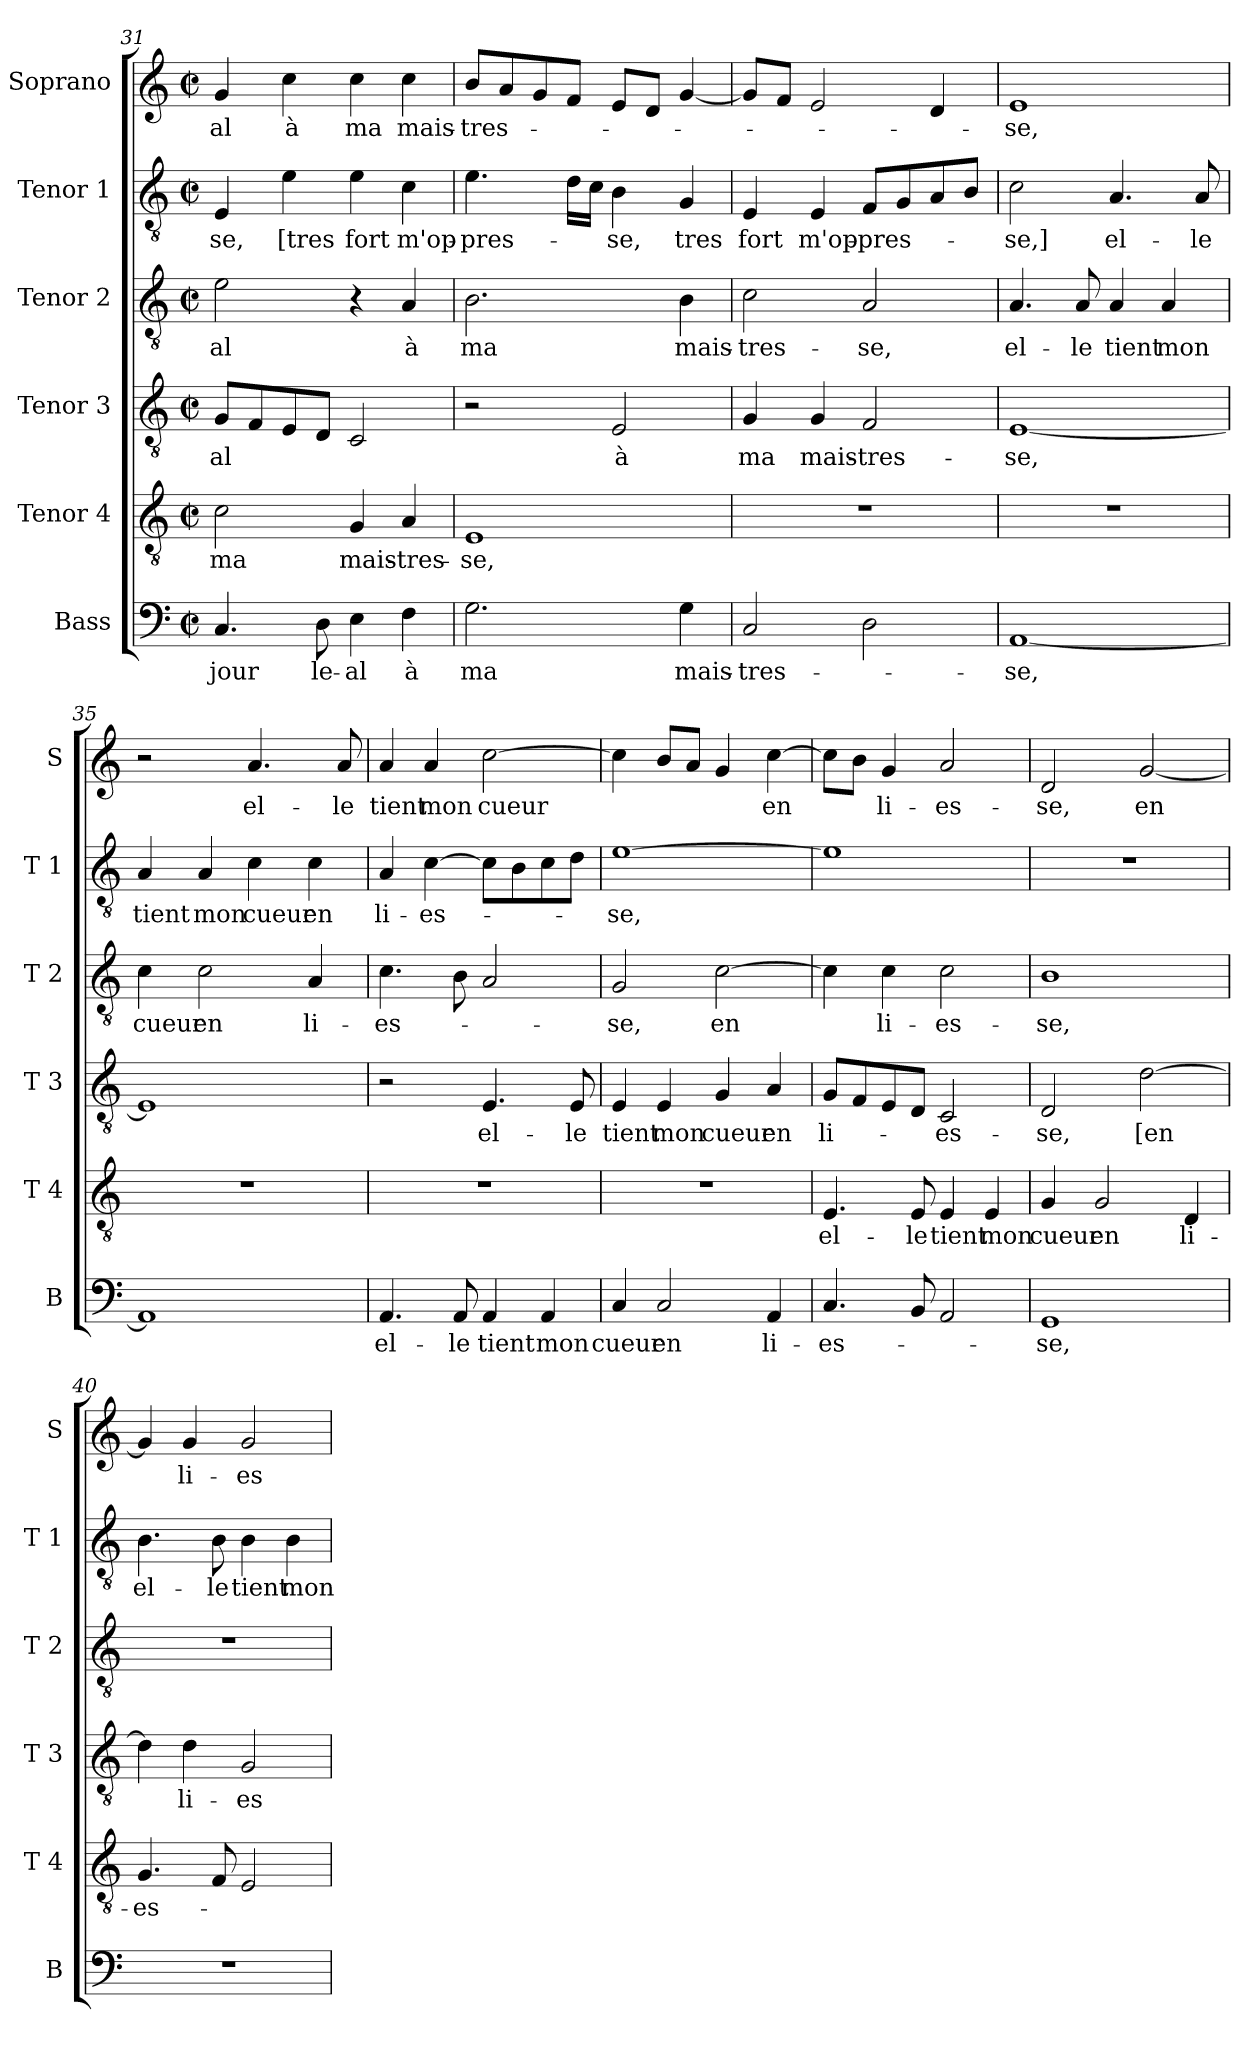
**kern	**text	**kern	**text	**kern	**text	**kern	**text	**kern	**text	**kern	**text
*part6	*part6	*part5	*part5	*part4	*part4	*part3	*part3	*part2	*part2	*part1	*part1
*staff6	*staff6	*staff5	*staff5	*staff4	*staff4	*staff3	*staff3	*staff2	*staff2	*staff1	*staff1
*I"Bass	*	*I"Tenor 4	*	*I"Tenor 3	*	*I"Tenor 2	*	*I"Tenor 1	*	*I"Soprano	*
*I'B	*	*I'T 4	*	*I'T 3	*	*I'T 2	*	*I'T 1	*	*I'S	*
*clefF4	*	*clefGv2	*	*clefGv2	*	*clefGv2	*	*clefGv2	*	*clefG2	*
*k[]	*	*k[]	*	*k[]	*	*k[]	*	*k[]	*	*k[]	*
*C:	*	*C:	*	*C:	*	*C:	*	*C:	*	*C:	*
*M2/2	*	*M2/2	*	*M2/2	*	*M2/2	*	*M2/2	*	*M2/2	*
*met(c|)	*	*met(c|)	*	*met(c|)	*	*met(c|)	*	*met(c|)	*	*met(c|)	*
=31	=31	=31	=31	=31	=31	=31	=31	=31	=31	=31	=31
4.C/	-jour	2c\	ma	8G/L	-al	2e\	-al	4E/	-se,	4g/	-al
.	.	.	.	8F/	.	.	.	.	.	.	.
.	.	.	.	8E/	.	.	.	4e\	[tres	4cc\	à
8D\	le-	.	.	8D/J	.	.	.	.	.	.	.
4E\	-al	4G/	mais-	2C/	.	4r	.	4e\	fort	4cc\	ma
4F\	à	4A/	-tres-	.	.	4A/	à	4c\	m'op-	4cc\	mais-
=32	=32	=32	=32	=32	=32	=32	=32	=32	=32	=32	=32
2.G\	ma	1E	-se,	2r	.	2.B\	ma	4.e\	-pres-	8b/L	-tres-
.	.	.	.	.	.	.	.	.	.	8a/	.
.	.	.	.	.	.	.	.	.	.	8g/	.
.	.	.	.	.	.	.	.	16d\LL	.	8f/J	.
.	.	.	.	.	.	.	.	16c\JJ	.	.	.
.	.	.	.	2E/	à	.	.	4B\	-se,	8e/L	.
.	.	.	.	.	.	.	.	.	.	8d/J	.
4G\	mais-	.	.	.	.	4B\	mais-	4G/	tres	[4g/	.
=33	=33	=33	=33	=33	=33	=33	=33	=33	=33	=33	=33
2C/	-tres-	1r	.	4G/	ma	2c\	-tres-	4E/	fort	8g/L]	.
.	.	.	.	.	.	.	.	.	.	8f/J	.
.	.	.	.	4G/	mais-	.	.	4E/	m'op-	2e/	.
2D\	.	.	.	2F/	-tres-	2A/	-se,	8F/L	-pres-	.	.
.	.	.	.	.	.	.	.	8G/	.	.	.
.	.	.	.	.	.	.	.	8A/	.	4d/	.
.	.	.	.	.	.	.	.	8B/J	.	.	.
=34	=34	=34	=34	=34	=34	=34	=34	=34	=34	=34	=34
[1AA	-se,	1r	.	[1E	-se,	4.A/	el-	2c\	-se,]	1e	-se,
.	.	.	.	.	.	8A/	-le	.	.	.	.
.	.	.	.	.	.	4A/	tient	4.A/	el-	.	.
.	.	.	.	.	.	4A/	mon	.	.	.	.
.	.	.	.	.	.	.	.	8A/	-le	.	.
!!LO:PB:g=z
=35	=35	=35	=35	=35	=35	=35	=35	=35	=35	=35	=35
1AA]	.	1r	.	1E]	.	4c\	cueur	4A/	tient	2r	.
.	.	.	.	.	.	2c\	en	4A/	mon	.	.
.	.	.	.	.	.	.	.	4c\	cueur	4.a/	el-
.	.	.	.	.	.	4A/	li-	4c\	en	.	.
.	.	.	.	.	.	.	.	.	.	8a/	-le
=36	=36	=36	=36	=36	=36	=36	=36	=36	=36	=36	=36
4.AA/	el-	1r	.	2r	.	4.c\	-es-	4A/	li-	4a/	tient
.	.	.	.	.	.	.	.	[4c\	-es-	4a/	mon
8AA/	-le	.	.	.	.	8B\	.	.	.	.	.
4AA/	tient	.	.	4.E/	el-	2A/	.	8c\L]	.	[2cc\	cueur
.	.	.	.	.	.	.	.	8B\	.	.	.
4AA/	mon	.	.	.	.	.	.	8c\	.	.	.
.	.	.	.	8E/	-le	.	.	8d\J	.	.	.
=37	=37	=37	=37	=37	=37	=37	=37	=37	=37	=37	=37
4C/	cueur	1r	.	4E/	tient	2G/	-se,	[1e	-se,	4cc\]	.
2C/	en	.	.	4E/	mon	.	.	.	.	8b/L	.
.	.	.	.	.	.	.	.	.	.	8a/J	.
.	.	.	.	4G/	cueur	[2c\	en	.	.	4g/	.
4AA/	li-	.	.	4A/	en	.	.	.	.	[4cc\	en
=38	=38	=38	=38	=38	=38	=38	=38	=38	=38	=38	=38
4.C/	-es-	4.E/	el-	8G/L	li-	4c\]	.	1e]	.	8cc\L]	.
.	.	.	.	8F/	.	.	.	.	.	8b\J	.
.	.	.	.	8E/	.	4c\	li-	.	.	4g/	li-
8BB/	.	8E/	-le	8D/J	.	.	.	.	.	.	.
2AA/	.	4E/	tient	2C/	-es-	2c\	-es-	.	.	2a/	-es-
.	.	4E/	mon	.	.	.	.	.	.	.	.
=39	=39	=39	=39	=39	=39	=39	=39	=39	=39	=39	=39
1GG	-se,	4G/	cueur	2D/	-se,	1B	-se,	1r	.	2d/	-se,
.	.	2G/	en	.	.	.	.	.	.	.	.
.	.	.	.	[2d\	[en	.	.	.	.	[2g/	en
.	.	4D/	li-	.	.	.	.	.	.	.	.
=40	=40	=40	=40	=40	=40	=40	=40	=40	=40	=40	=40
1r	.	4.G/	-es-	4d\]	.	1r	.	4.B\	el-	4g/]	.
.	.	.	.	4d\	li-	.	.	.	.	4g/	li-
.	.	8F/	.	.	.	.	.	8B\	-le	.	.
.	.	2E/	.	2G/	-es-	.	.	4B\	tient	2g/	-es-
.	.	.	.	.	.	.	.	4B\	mon	.	.
=	=	=	=	=	=	=	=	=	=	=	=
*-	*-	*-	*-	*-	*-	*-	*-	*-	*-	*-	*-
